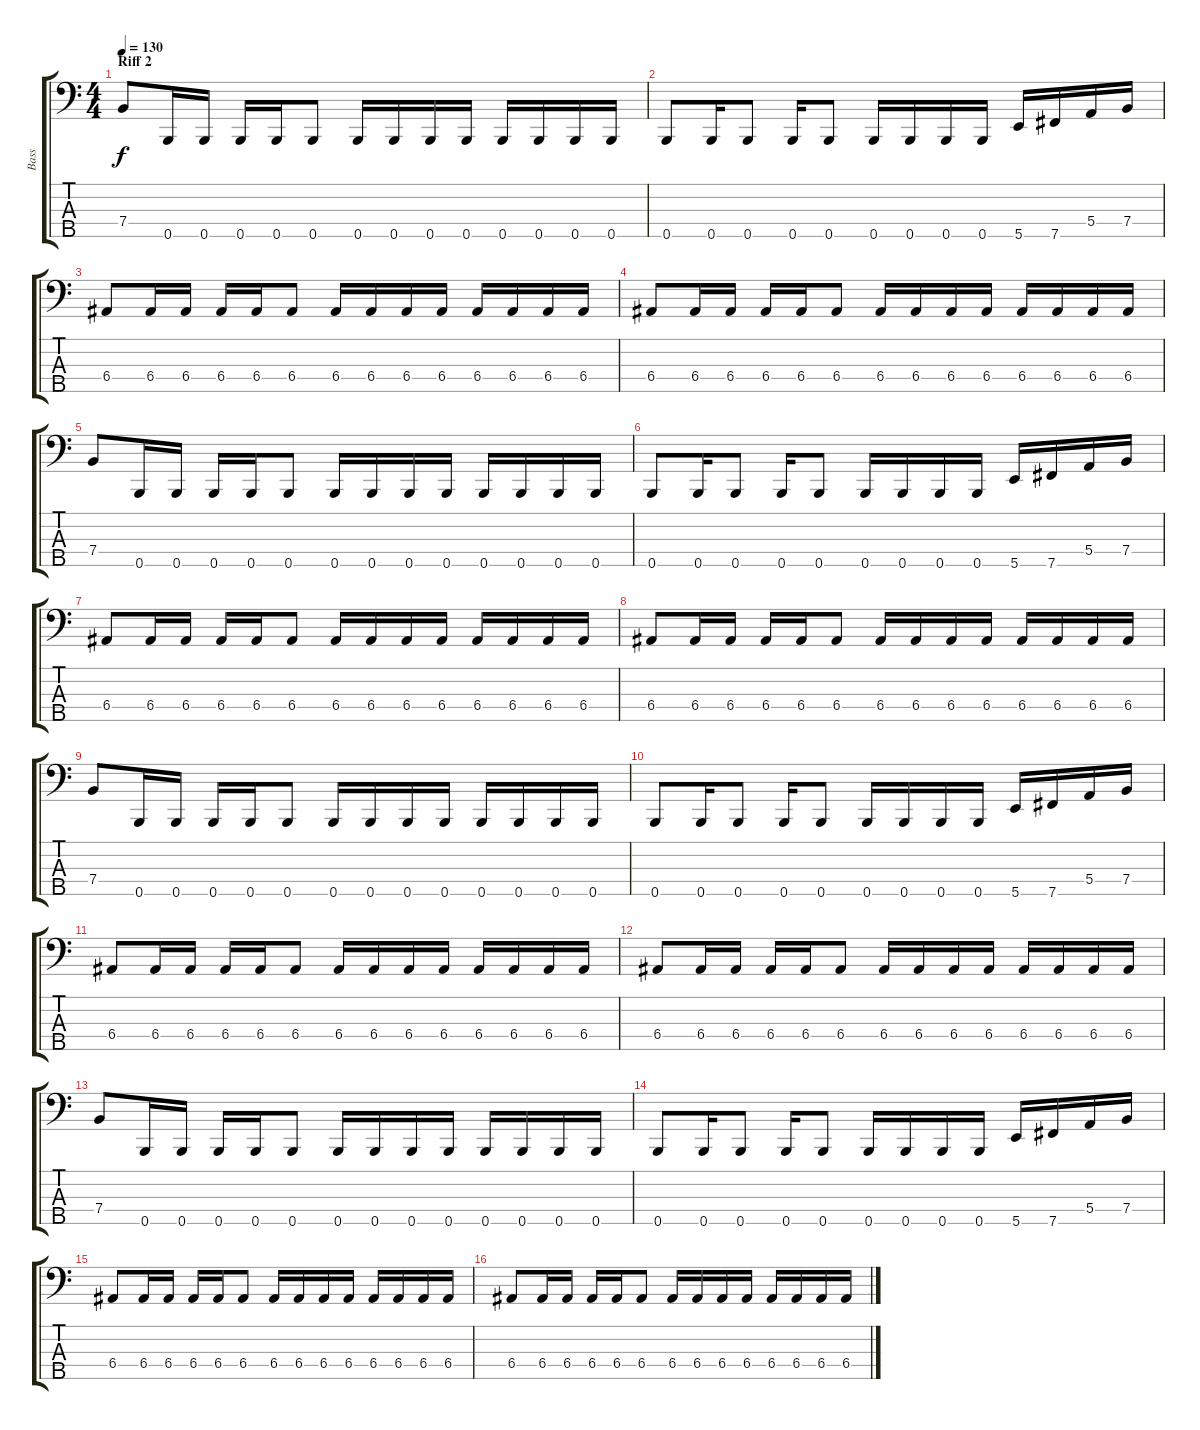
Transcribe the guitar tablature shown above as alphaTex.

\track ("Bass" "Bass") {instrument electricbassfinger}
\staff {score tabs}
\tuning (G2 D2 A1 E1 B0) {hide}
\ts (4 4)
\section ("" "Riff 2")
\tempo 130
\clef f4
\ks c
7.4.8{dy f} 0.5.16 0.5.16 0.5.16 0.5.16 0.5.8 0.5.16 0.5.16 0.5.16 0.5.16 0.5.16 0.5.16 0.5.16 0.5.16 |
0.5.8 0.5.16 0.5.8 0.5.16 0.5.8 0.5.16 0.5.16 0.5.16 0.5.16 5.5.16 7.5.16 5.4.16 7.4.16 |
6.4.8 6.4.16 6.4.16 6.4.16 6.4.16 6.4.8 6.4.16 6.4.16 6.4.16 6.4.16 6.4.16 6.4.16 6.4.16 6.4.16 |
6.4.8 6.4.16 6.4.16 6.4.16 6.4.16 6.4.8 6.4.16 6.4.16 6.4.16 6.4.16 6.4.16 6.4.16 6.4.16 6.4.16 |
7.4.8 0.5.16 0.5.16 0.5.16 0.5.16 0.5.8 0.5.16 0.5.16 0.5.16 0.5.16 0.5.16 0.5.16 0.5.16 0.5.16 |
0.5.8 0.5.16 0.5.8 0.5.16 0.5.8 0.5.16 0.5.16 0.5.16 0.5.16 5.5.16 7.5.16 5.4.16 7.4.16 |
6.4.8 6.4.16 6.4.16 6.4.16 6.4.16 6.4.8 6.4.16 6.4.16 6.4.16 6.4.16 6.4.16 6.4.16 6.4.16 6.4.16 |
6.4.8 6.4.16 6.4.16 6.4.16 6.4.16 6.4.8 6.4.16 6.4.16 6.4.16 6.4.16 6.4.16 6.4.16 6.4.16 6.4.16 |
7.4.8 0.5.16 0.5.16 0.5.16 0.5.16 0.5.8 0.5.16 0.5.16 0.5.16 0.5.16 0.5.16 0.5.16 0.5.16 0.5.16 |
0.5.8 0.5.16 0.5.8 0.5.16 0.5.8 0.5.16 0.5.16 0.5.16 0.5.16 5.5.16 7.5.16 5.4.16 7.4.16 |
6.4.8 6.4.16 6.4.16 6.4.16 6.4.16 6.4.8 6.4.16 6.4.16 6.4.16 6.4.16 6.4.16 6.4.16 6.4.16 6.4.16 |
6.4.8 6.4.16 6.4.16 6.4.16 6.4.16 6.4.8 6.4.16 6.4.16 6.4.16 6.4.16 6.4.16 6.4.16 6.4.16 6.4.16 |
7.4.8 0.5.16 0.5.16 0.5.16 0.5.16 0.5.8 0.5.16 0.5.16 0.5.16 0.5.16 0.5.16 0.5.16 0.5.16 0.5.16 |
0.5.8 0.5.16 0.5.8 0.5.16 0.5.8 0.5.16 0.5.16 0.5.16 0.5.16 5.5.16 7.5.16 5.4.16 7.4.16 |
6.4.8 6.4.16 6.4.16 6.4.16 6.4.16 6.4.8 6.4.16 6.4.16 6.4.16 6.4.16 6.4.16 6.4.16 6.4.16 6.4.16 |
6.4.8 6.4.16 6.4.16 6.4.16 6.4.16 6.4.8 6.4.16 6.4.16 6.4.16 6.4.16 6.4.16 6.4.16 6.4.16 6.4.16
